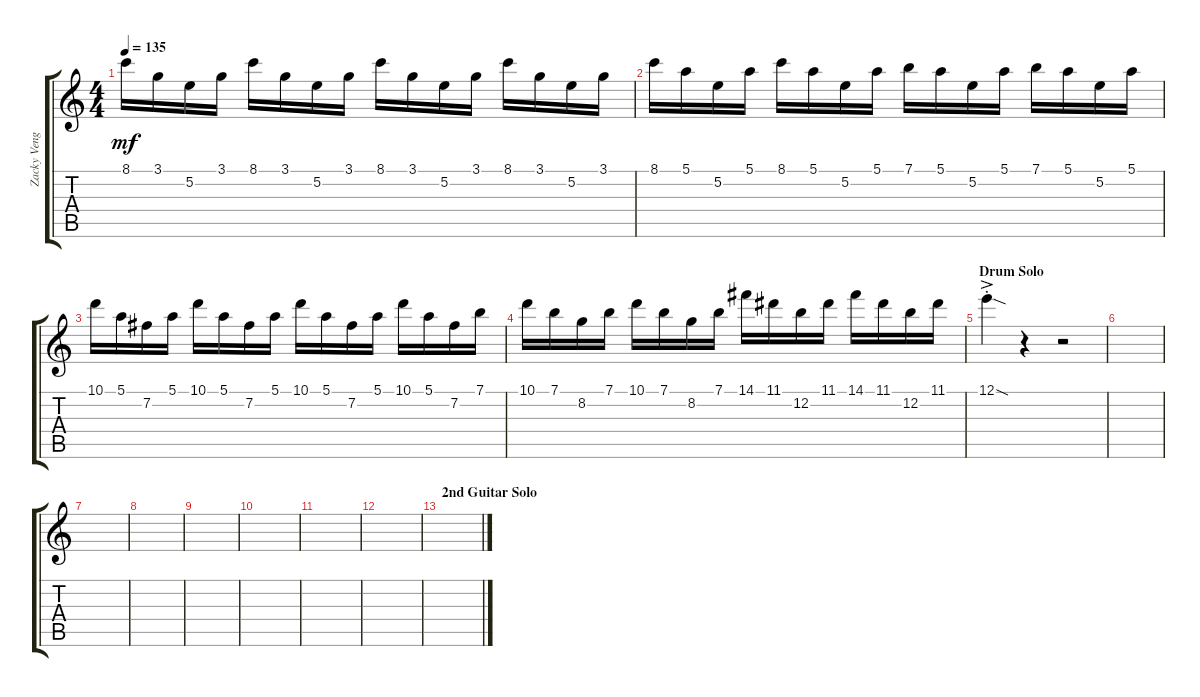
\track ("Zacky Vengeance (Lead)" "Zacky Veng") {instrument distortionguitar}
\staff {score tabs}
\tuning (E4 B3 G3 D3 A2 D2) {hide}
\ts (4 4)
\tempo 135
\clef g2
\ks c
8.1.16{dy mf} 3.1.16 5.2.16 3.1.16 8.1.16 3.1.16 5.2.16 3.1.16 8.1.16 3.1.16 5.2.16 3.1.16 8.1.16 3.1.16 5.2.16 3.1.16 |
8.1.16 5.1.16 5.2.16 5.1.16 8.1.16 5.1.16 5.2.16 5.1.16 7.1.16 5.1.16 5.2.16 5.1.16 7.1.16 5.1.16 5.2.16 5.1.16 |
10.1.16 5.1.16 7.2.16 5.1.16 10.1.16 5.1.16 7.2.16 5.1.16 10.1.16 5.1.16 7.2.16 5.1.16 10.1.16 5.1.16 7.2.16 7.1.16 |
10.1.16 7.1.16 8.2.16 7.1.16 10.1.16 7.1.16 8.2.16 7.1.16 14.1.16 11.1.16 12.2.16 11.1.16 14.1.16 11.1.16 12.2.16 11.1.16 |
\section ("" "Drum Solo")
12.1{sod ac st}.4 r.4 r.2 |
|
|
|
|
|
|
|
\section ("" "2nd Guitar Solo")
